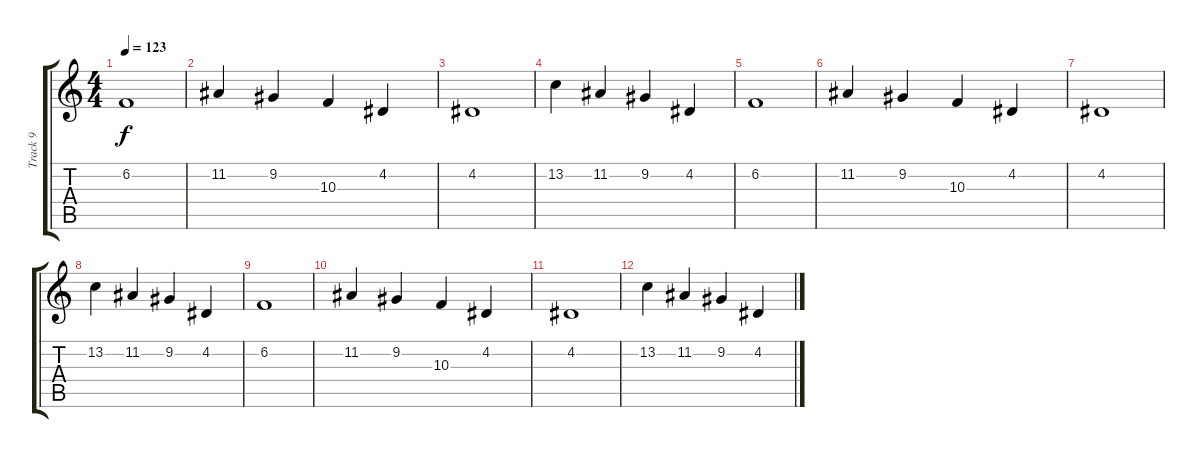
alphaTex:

\track ("Track 9" "Track 9") {instrument pad2warm}
\staff {score tabs}
\tuning (E4 B3 G3 D3 A2 E2) {hide}
\ts (4 4)
\tempo 123
\clef g2
\ks c
6.2.1{dy f} |
11.2.4 9.2.4 10.3.4 4.2.4 |
4.2.1 |
13.2.4 11.2.4 9.2.4 4.2.4 |
6.2.1 |
11.2.4 9.2.4 10.3.4 4.2.4 |
4.2.1 |
13.2.4 11.2.4 9.2.4 4.2.4 |
6.2.1 |
11.2.4 9.2.4 10.3.4 4.2.4 |
4.2.1 |
13.2.4 11.2.4 9.2.4 4.2.4
